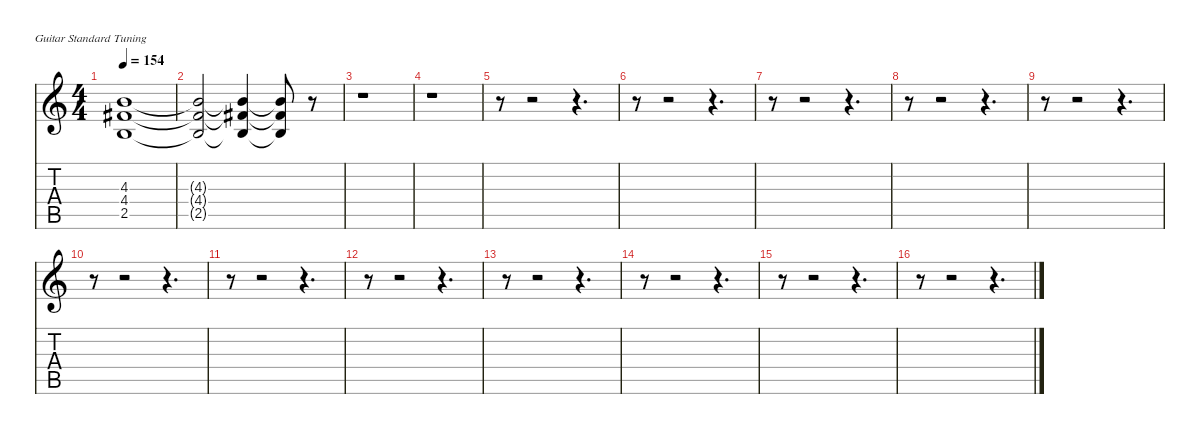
\defaultSystemsLayout 4
\hideDynamics
\bracketExtendMode nobrackets
\singleTrackTrackNamePolicy hidden
\multiTrackTrackNamePolicy hidden
\firstSystemTrackNameMode fullname
\firstSystemTrackNameOrientation horizontal
\otherSystemsTrackNameOrientation horizontal
\track ("Guitar 2" "dist.guit.") {instrument distortionguitar}
\staff {score tabs}
\tuning (E4 B3 G3 D3 A2 E2)
\ts (4 4)
\tempo 154
\clef g2
\ks c
(4.3{t} 4.4{t acc #} 2.5{t}).1{dy f beam Up} |
(4.3{t} 4.4{t acc #} 2.5{t}).2{beam Up} (4.3{t} 4.4{t acc #} 2.5{t}).4{beam Up} (4.3{t} 4.4{t acc #} 2.5{t}).8{beam Up} r.8{beam Up} |
r.1{beam Down} |
r.1{beam Down} |
r.8{beam Down} r.2{beam Down} r.4{d beam Down} |
r.8{beam Down} r.2{beam Down} r.4{d beam Down} |
r.8{beam Down} r.2{beam Down} r.4{d beam Down} |
r.8{beam Down} r.2{beam Down} r.4{d beam Down} |
r.8{beam Down} r.2{beam Down} r.4{d beam Down} |
r.8{beam Down} r.2{beam Down} r.4{d beam Down} |
r.8{beam Down} r.2{beam Down} r.4{d beam Down} |
r.8{beam Down} r.2{beam Down} r.4{d beam Down} |
r.8{beam Down} r.2{beam Down} r.4{d beam Down} |
r.8{beam Down} r.2{beam Down} r.4{d beam Down} |
r.8{beam Down} r.2{beam Down} r.4{d beam Down} |
r.8{beam Down} r.2{beam Down} r.4{d beam Down}
